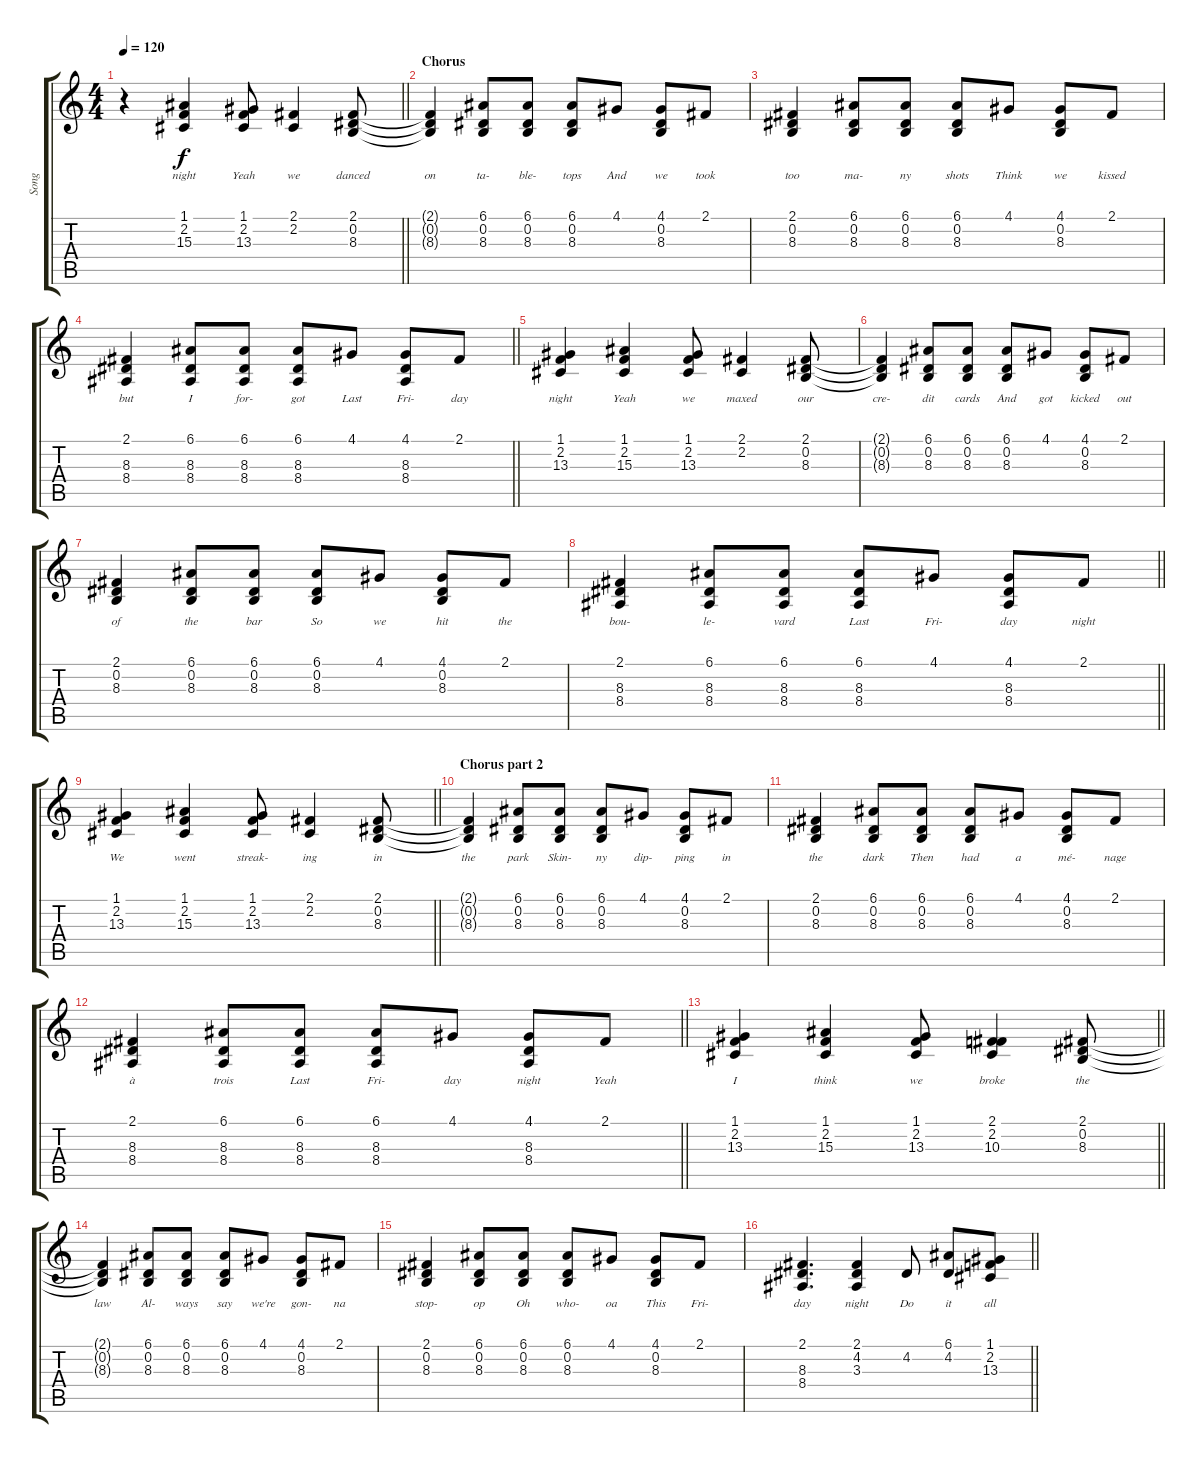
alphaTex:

\track ("Song" "Song") {instrument acousticgrandpiano}
\staff {score tabs}
\tuning (E4 B3 G3 D3 A2 E2) {hide}
\ts (4 4)
\tempo 120
\clef g2
\barLineRight lightlight
\ks c
r.4{dy f} (1.1 2.2 15.3).4{lyrics (0 "night") lyrics (1 "") lyrics (2 "") lyrics (3 "") lyrics (4 "")} (1.1 2.2 13.3).8{lyrics (0 "Yeah") lyrics (1 "") lyrics (2 "") lyrics (3 "") lyrics (4 "")} (2.1 2.2).4{lyrics (0 "we") lyrics (1 "") lyrics (2 "") lyrics (3 "") lyrics (4 "")} (2.1 0.2 8.3).8{lyrics (0 "danced") lyrics (1 "") lyrics (2 "") lyrics (3 "") lyrics (4 "")} |
\section ("" "Chorus")
(2.1{t} 0.2{t} 8.3{t}).4{lyrics (0 "on") lyrics (1 "") lyrics (2 "") lyrics (3 "") lyrics (4 "")} (6.1 0.2 8.3).8{lyrics (0 "ta-") lyrics (1 "") lyrics (2 "") lyrics (3 "") lyrics (4 "")} (6.1 0.2 8.3).8{lyrics (0 "ble-") lyrics (1 "") lyrics (2 "") lyrics (3 "") lyrics (4 "")} (6.1 0.2 8.3).8{lyrics (0 "tops") lyrics (1 "") lyrics (2 "") lyrics (3 "") lyrics (4 "")} 4.1.8{lyrics (0 "And") lyrics (1 "") lyrics (2 "") lyrics (3 "") lyrics (4 "")} (4.1 0.2 8.3).8{lyrics (0 "we") lyrics (1 "") lyrics (2 "") lyrics (3 "") lyrics (4 "")} 2.1.8{lyrics (0 "took") lyrics (1 "") lyrics (2 "") lyrics (3 "") lyrics (4 "")} |
(2.1 0.2 8.3).4{lyrics (0 "too") lyrics (1 "") lyrics (2 "") lyrics (3 "") lyrics (4 "")} (6.1 0.2 8.3).8{lyrics (0 "ma-") lyrics (1 "") lyrics (2 "") lyrics (3 "") lyrics (4 "")} (6.1 0.2 8.3).8{lyrics (0 "ny") lyrics (1 "") lyrics (2 "") lyrics (3 "") lyrics (4 "")} (6.1 0.2 8.3).8{lyrics (0 "shots") lyrics (1 "") lyrics (2 "") lyrics (3 "") lyrics (4 "")} 4.1.8{lyrics (0 "Think") lyrics (1 "") lyrics (2 "") lyrics (3 "") lyrics (4 "")} (4.1 0.2 8.3).8{lyrics (0 "we") lyrics (1 "") lyrics (2 "") lyrics (3 "") lyrics (4 "")} 2.1.8{lyrics (0 "kissed") lyrics (1 "") lyrics (2 "") lyrics (3 "") lyrics (4 "")} |
\barLineRight lightlight
(2.1 8.3 8.4).4{lyrics (0 "but") lyrics (1 "") lyrics (2 "") lyrics (3 "") lyrics (4 "")} (6.1 8.3 8.4).8{lyrics (0 "I") lyrics (1 "") lyrics (2 "") lyrics (3 "") lyrics (4 "")} (6.1 8.3 8.4).8{lyrics (0 "for-") lyrics (1 "") lyrics (2 "") lyrics (3 "") lyrics (4 "")} (6.1 8.3 8.4).8{lyrics (0 "got") lyrics (1 "") lyrics (2 "") lyrics (3 "") lyrics (4 "")} 4.1.8{lyrics (0 "Last") lyrics (1 "") lyrics (2 "") lyrics (3 "") lyrics (4 "")} (4.1 8.3 8.4).8{lyrics (0 "Fri-") lyrics (1 "") lyrics (2 "") lyrics (3 "") lyrics (4 "")} 2.1.8{lyrics (0 "day") lyrics (1 "") lyrics (2 "") lyrics (3 "") lyrics (4 "")} |
(1.1 2.2 13.3).4{lyrics (0 "night") lyrics (1 "") lyrics (2 "") lyrics (3 "") lyrics (4 "")} (1.1 2.2 15.3).4{lyrics (0 "Yeah") lyrics (1 "") lyrics (2 "") lyrics (3 "") lyrics (4 "")} (1.1 2.2 13.3).8{lyrics (0 "we") lyrics (1 "") lyrics (2 "") lyrics (3 "") lyrics (4 "")} (2.1 2.2).4{lyrics (0 "maxed") lyrics (1 "") lyrics (2 "") lyrics (3 "") lyrics (4 "")} (2.1 0.2 8.3).8{lyrics (0 "our") lyrics (1 "") lyrics (2 "") lyrics (3 "") lyrics (4 "")} |
(2.1{t} 0.2{t} 8.3{t}).4{lyrics (0 "cre-") lyrics (1 "") lyrics (2 "") lyrics (3 "") lyrics (4 "")} (6.1 0.2 8.3).8{lyrics (0 "dit") lyrics (1 "") lyrics (2 "") lyrics (3 "") lyrics (4 "")} (6.1 0.2 8.3).8{lyrics (0 "cards") lyrics (1 "") lyrics (2 "") lyrics (3 "") lyrics (4 "")} (6.1 0.2 8.3).8{lyrics (0 "And") lyrics (1 "") lyrics (2 "") lyrics (3 "") lyrics (4 "")} 4.1.8{lyrics (0 "got") lyrics (1 "") lyrics (2 "") lyrics (3 "") lyrics (4 "")} (4.1 0.2 8.3).8{lyrics (0 "kicked") lyrics (1 "") lyrics (2 "") lyrics (3 "") lyrics (4 "")} 2.1.8{lyrics (0 "out") lyrics (1 "") lyrics (2 "") lyrics (3 "") lyrics (4 "")} |
(2.1 0.2 8.3).4{lyrics (0 "of") lyrics (1 "") lyrics (2 "") lyrics (3 "") lyrics (4 "")} (6.1 0.2 8.3).8{lyrics (0 "the") lyrics (1 "") lyrics (2 "") lyrics (3 "") lyrics (4 "")} (6.1 0.2 8.3).8{lyrics (0 "bar") lyrics (1 "") lyrics (2 "") lyrics (3 "") lyrics (4 "")} (6.1 0.2 8.3).8{lyrics (0 "So") lyrics (1 "") lyrics (2 "") lyrics (3 "") lyrics (4 "")} 4.1.8{lyrics (0 "we") lyrics (1 "") lyrics (2 "") lyrics (3 "") lyrics (4 "")} (4.1 0.2 8.3).8{lyrics (0 "hit") lyrics (1 "") lyrics (2 "") lyrics (3 "") lyrics (4 "")} 2.1.8{lyrics (0 "the") lyrics (1 "") lyrics (2 "") lyrics (3 "") lyrics (4 "")} |
\barLineRight lightlight
(2.1 8.3 8.4).4{lyrics (0 "bou-") lyrics (1 "") lyrics (2 "") lyrics (3 "") lyrics (4 "")} (6.1 8.3 8.4).8{lyrics (0 "le-") lyrics (1 "") lyrics (2 "") lyrics (3 "") lyrics (4 "")} (6.1 8.3 8.4).8{lyrics (0 "vard") lyrics (1 "") lyrics (2 "") lyrics (3 "") lyrics (4 "")} (6.1 8.3 8.4).8{lyrics (0 "Last") lyrics (1 "") lyrics (2 "") lyrics (3 "") lyrics (4 "")} 4.1.8{lyrics (0 "Fri-") lyrics (1 "") lyrics (2 "") lyrics (3 "") lyrics (4 "")} (4.1 8.3 8.4).8{lyrics (0 "day") lyrics (1 "") lyrics (2 "") lyrics (3 "") lyrics (4 "")} 2.1.8{lyrics (0 "night") lyrics (1 "") lyrics (2 "") lyrics (3 "") lyrics (4 "")} |
\barLineRight lightlight
(1.1 2.2 13.3).4{lyrics (0 "We") lyrics (1 "") lyrics (2 "") lyrics (3 "") lyrics (4 "")} (1.1 2.2 15.3).4{lyrics (0 "went") lyrics (1 "") lyrics (2 "") lyrics (3 "") lyrics (4 "")} (1.1 2.2 13.3).8{lyrics (0 "streak-") lyrics (1 "") lyrics (2 "") lyrics (3 "") lyrics (4 "")} (2.1 2.2).4{lyrics (0 "ing") lyrics (1 "") lyrics (2 "") lyrics (3 "") lyrics (4 "")} (2.1 0.2 8.3).8{lyrics (0 "in") lyrics (1 "") lyrics (2 "") lyrics (3 "") lyrics (4 "")} |
\section ("" "Chorus part 2")
(2.1{t} 0.2{t} 8.3{t}).4{lyrics (0 "the") lyrics (1 "") lyrics (2 "") lyrics (3 "") lyrics (4 "")} (6.1 0.2 8.3).8{lyrics (0 "park") lyrics (1 "") lyrics (2 "") lyrics (3 "") lyrics (4 "")} (6.1 0.2 8.3).8{lyrics (0 "Skin-") lyrics (1 "") lyrics (2 "") lyrics (3 "") lyrics (4 "")} (6.1 0.2 8.3).8{lyrics (0 "ny") lyrics (1 "") lyrics (2 "") lyrics (3 "") lyrics (4 "")} 4.1.8{lyrics (0 "dip-") lyrics (1 "") lyrics (2 "") lyrics (3 "") lyrics (4 "")} (4.1 0.2 8.3).8{lyrics (0 "ping") lyrics (1 "") lyrics (2 "") lyrics (3 "") lyrics (4 "")} 2.1.8{lyrics (0 "in") lyrics (1 "") lyrics (2 "") lyrics (3 "") lyrics (4 "")} |
(2.1 0.2 8.3).4{lyrics (0 "the") lyrics (1 "") lyrics (2 "") lyrics (3 "") lyrics (4 "")} (6.1 0.2 8.3).8{lyrics (0 "dark") lyrics (1 "") lyrics (2 "") lyrics (3 "") lyrics (4 "")} (6.1 0.2 8.3).8{lyrics (0 "Then") lyrics (1 "") lyrics (2 "") lyrics (3 "") lyrics (4 "")} (6.1 0.2 8.3).8{lyrics (0 "had") lyrics (1 "") lyrics (2 "") lyrics (3 "") lyrics (4 "")} 4.1.8{lyrics (0 "a") lyrics (1 "") lyrics (2 "") lyrics (3 "") lyrics (4 "")} (4.1 0.2 8.3).8{lyrics (0 "mé-") lyrics (1 "") lyrics (2 "") lyrics (3 "") lyrics (4 "")} 2.1.8{lyrics (0 "nage") lyrics (1 "") lyrics (2 "") lyrics (3 "") lyrics (4 "")} |
\barLineRight lightlight
(2.1 8.3 8.4).4{lyrics (0 "à") lyrics (1 "") lyrics (2 "") lyrics (3 "") lyrics (4 "")} (6.1 8.3 8.4).8{lyrics (0 "trois") lyrics (1 "") lyrics (2 "") lyrics (3 "") lyrics (4 "")} (6.1 8.3 8.4).8{lyrics (0 "Last") lyrics (1 "") lyrics (2 "") lyrics (3 "") lyrics (4 "")} (6.1 8.3 8.4).8{lyrics (0 "Fri-") lyrics (1 "") lyrics (2 "") lyrics (3 "") lyrics (4 "")} 4.1.8{lyrics (0 "day") lyrics (1 "") lyrics (2 "") lyrics (3 "") lyrics (4 "")} (4.1 8.3 8.4).8{lyrics (0 "night") lyrics (1 "") lyrics (2 "") lyrics (3 "") lyrics (4 "")} 2.1.8{lyrics (0 "Yeah") lyrics (1 "") lyrics (2 "") lyrics (3 "") lyrics (4 "")} |
\barLineRight lightlight
(1.1 2.2 13.3).4{lyrics (0 "I") lyrics (1 "") lyrics (2 "") lyrics (3 "") lyrics (4 "")} (1.1 2.2 15.3).4{lyrics (0 "think") lyrics (1 "") lyrics (2 "") lyrics (3 "") lyrics (4 "")} (1.1 2.2 13.3).8{lyrics (0 "we") lyrics (1 "") lyrics (2 "") lyrics (3 "") lyrics (4 "")} (2.1 2.2 10.3).4{lyrics (0 "broke") lyrics (1 "") lyrics (2 "") lyrics (3 "") lyrics (4 "")} (2.1 0.2 8.3).8{lyrics (0 "the") lyrics (1 "") lyrics (2 "") lyrics (3 "") lyrics (4 "")} |
(2.1{t} 0.2{t} 8.3{t}).4{lyrics (0 "law") lyrics (1 "") lyrics (2 "") lyrics (3 "") lyrics (4 "")} (6.1 0.2 8.3).8{lyrics (0 "Al-") lyrics (1 "") lyrics (2 "") lyrics (3 "") lyrics (4 "")} (6.1 0.2 8.3).8{lyrics (0 "ways") lyrics (1 "") lyrics (2 "") lyrics (3 "") lyrics (4 "")} (6.1 0.2 8.3).8{lyrics (0 "say") lyrics (1 "") lyrics (2 "") lyrics (3 "") lyrics (4 "")} 4.1.8{lyrics (0 "we're") lyrics (1 "") lyrics (2 "") lyrics (3 "") lyrics (4 "")} (4.1 0.2 8.3).8{lyrics (0 "gon-") lyrics (1 "") lyrics (2 "") lyrics (3 "") lyrics (4 "")} 2.1.8{lyrics (0 "na") lyrics (1 "") lyrics (2 "") lyrics (3 "") lyrics (4 "")} |
(2.1 0.2 8.3).4{lyrics (0 "stop-") lyrics (1 "") lyrics (2 "") lyrics (3 "") lyrics (4 "")} (6.1 0.2 8.3).8{lyrics (0 "op") lyrics (1 "") lyrics (2 "") lyrics (3 "") lyrics (4 "")} (6.1 0.2 8.3).8{lyrics (0 "Oh") lyrics (1 "") lyrics (2 "") lyrics (3 "") lyrics (4 "")} (6.1 0.2 8.3).8{lyrics (0 "who-") lyrics (1 "") lyrics (2 "") lyrics (3 "") lyrics (4 "")} 4.1.8{lyrics (0 "oa") lyrics (1 "") lyrics (2 "") lyrics (3 "") lyrics (4 "")} (4.1 0.2 8.3).8{lyrics (0 "This") lyrics (1 "") lyrics (2 "") lyrics (3 "") lyrics (4 "")} 2.1.8{lyrics (0 "Fri-") lyrics (1 "") lyrics (2 "") lyrics (3 "") lyrics (4 "")} |
\barLineRight lightlight
(2.1 8.3 8.4).4{d lyrics (0 "day") lyrics (1 "") lyrics (2 "") lyrics (3 "") lyrics (4 "")} (2.1 4.2 3.3).4{lyrics (0 "night") lyrics (1 "") lyrics (2 "") lyrics (3 "") lyrics (4 "")} 4.2.8{lyrics (0 "Do") lyrics (1 "") lyrics (2 "") lyrics (3 "") lyrics (4 "")} (6.1 4.2).8{lyrics (0 "it") lyrics (1 "") lyrics (2 "") lyrics (3 "") lyrics (4 "")} (1.1 2.2 13.3).8{lyrics (0 "all") lyrics (1 "") lyrics (2 "") lyrics (3 "") lyrics (4 "")}
